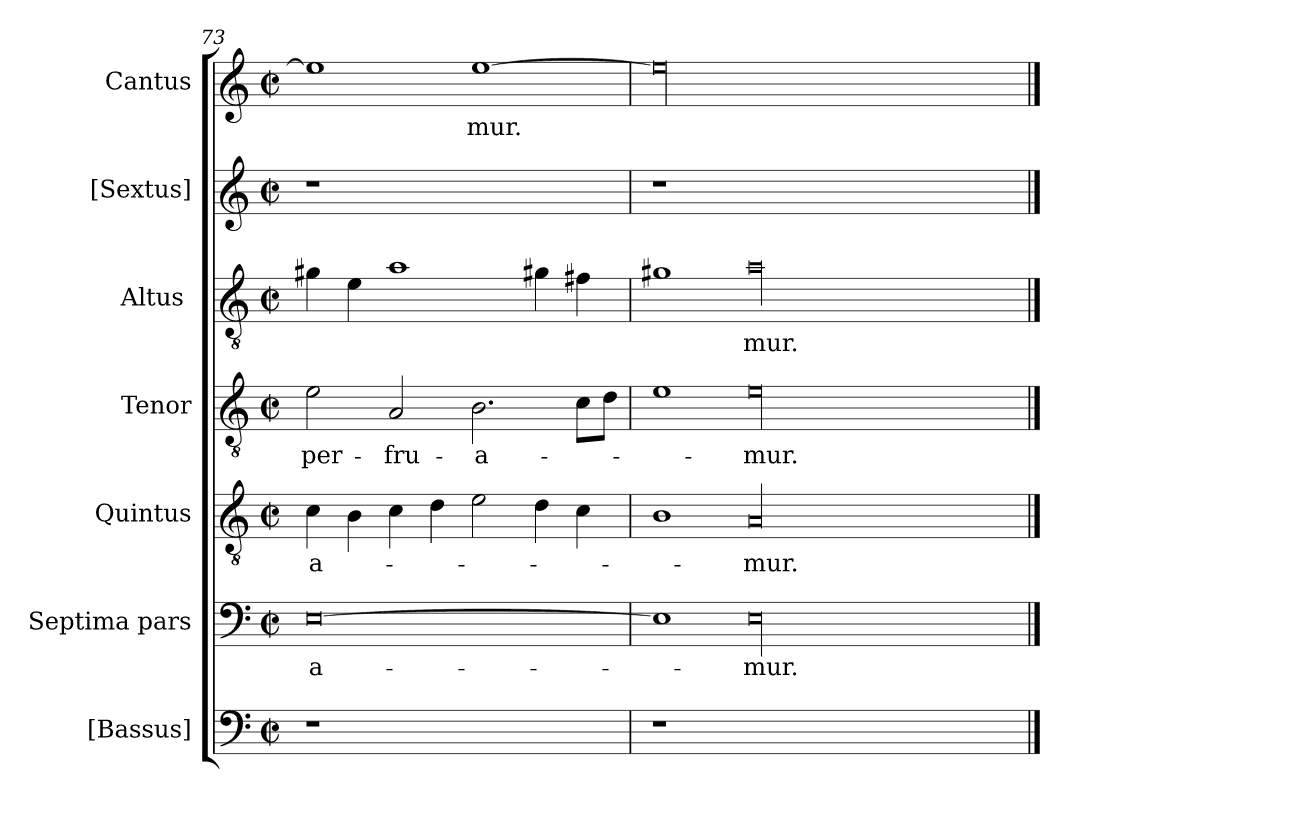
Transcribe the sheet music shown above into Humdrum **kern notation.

**kern	**kern	**text	**kern	**text	**kern	**text	**kern	**text	**kern	**kern	**text
*part7	*part6	*part6	*part5	*part5	*part4	*part4	*part3	*part3	*part2	*part1	*part1
*staff7	*staff6	*staff6	*staff5	*staff5	*staff4	*staff4	*staff3	*staff3	*staff2	*staff1	*staff1
*I"[Bassus]	*I"Septima pars	*	*I"Quintus	*	*I"Tenor	*	*I"Altus 	*	*I"[Sextus]	*I"Cantus	*
*I'[B]	*I'Sp	*	*I'Q	*	*I'T	*	*I'A	*	*I'[S]	*I'C	*
*clefF4	*clefF4	*	*clefGv2	*	*clefGv2	*	*clefGv2	*	*clefG2	*clefG2	*
*k[]	*k[]	*	*k[]	*	*k[]	*	*k[]	*	*k[]	*k[]	*
*C:	*C:	*	*C:	*	*C:	*	*C:	*	*C:	*C:	*
*M2/2	*M2/2	*	*M2/2	*	*M2/2	*	*M2/2	*	*M2/2	*M2/2	*
*met(c|)	*met(c|)	*	*met(c|)	*	*met(c|)	*	*met(c|)	*	*met(c|)	*met(c|)	*
=73	=73	=73	=73	=73	=73	=73	=73	=73	=73	=73	=73
1r	[0E\	-a-	4c\	-a-	2e\	per-	4g#X\	.	1r	1ee\]	.
.	.	.	4B\	.	.	.	4e\	.	.	.	.
.	.	.	4c\	.	2A/	-fru-	1a\	.	.	.	.
.	.	.	4d\	.	.	.	.	.	.	.	.
1ryy	.	.	2e\	.	2.B\	-a-	.	.	1ryy	[1ee\	-mur.
.	.	.	4d\	.	.	.	4g#X\	.	.	.	.
.	.	.	4c\	.	8c\L	.	4f#X\	.	.	.	.
.	.	.	.	.	8d\J	.	.	.	.	.	.
=74	=74	=74	=74	=74	=74	=74	=74	=74	=74	=74	=74
1r	1E\]	.	1B\	.	1e\	.	1g#X\	.	1r	00ee\]	.
00ryy	00E\	-mur.	00A/	-mur.	00e\	-mur.	00a\	-mur.	00ryy	.	.
.	.	.	.	.	.	.	.	.	.	1ee\yy	.
==	==	==	==	==	==	==	==	==	==	==	==
*-	*-	*-	*-	*-	*-	*-	*-	*-	*-	*-	*-
